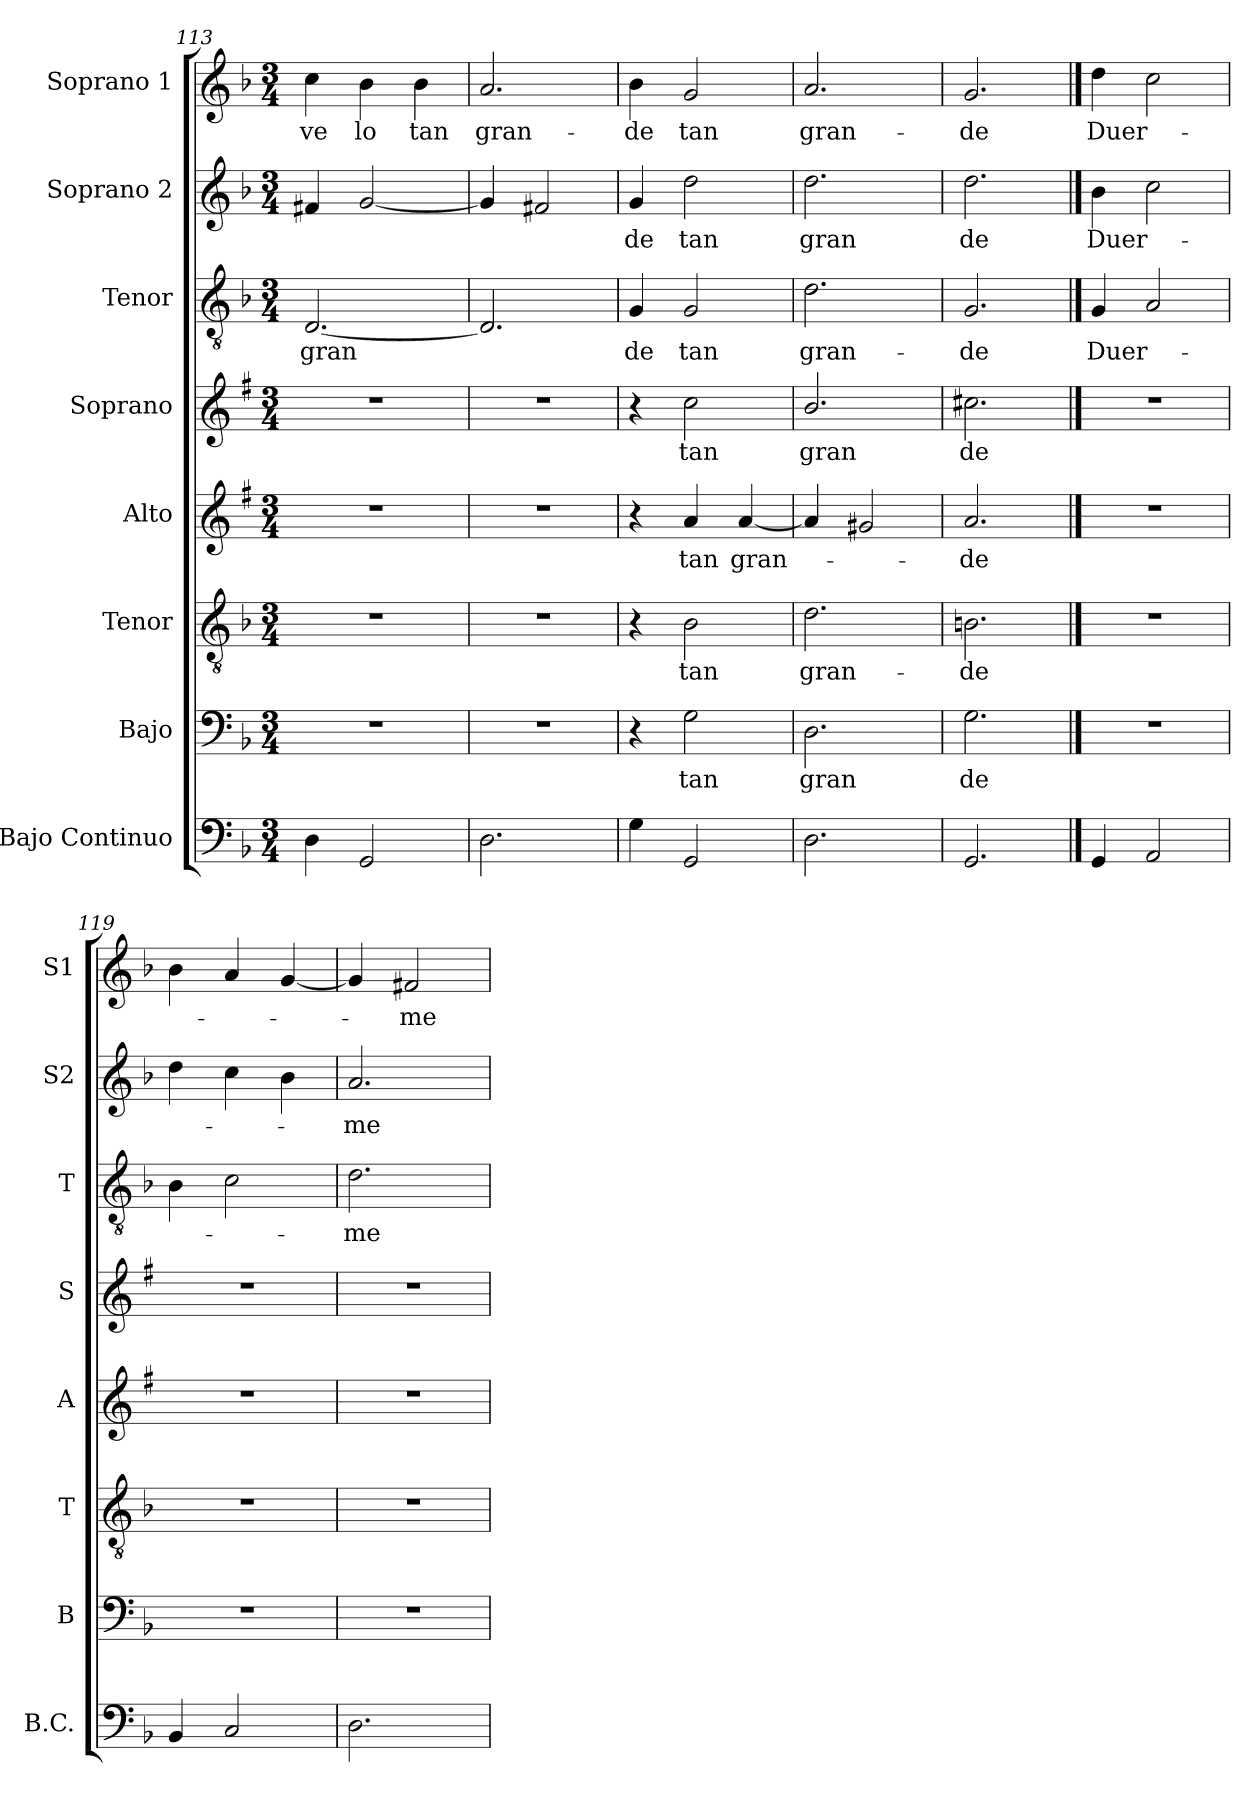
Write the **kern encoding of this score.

**kern	**kern	**text	**kern	**text	**kern	**text	**kern	**text	**kern	**text	**kern	**text	**kern	**text
*part8	*part7	*part7	*part6	*part6	*part5	*part5	*part4	*part4	*part3	*part3	*part2	*part2	*part1	*part1
*staff8	*staff7	*staff7	*staff6	*staff6	*staff5	*staff5	*staff4	*staff4	*staff3	*staff3	*staff2	*staff2	*staff1	*staff1
*I"Bajo Continuo	*I"Bajo	*	*I"Tenor	*	*I"Alto	*	*I"Soprano	*	*I"Tenor	*	*I"Soprano 2	*	*I"Soprano 1	*
*I'B.C.	*I'B	*	*I'T	*	*I'A	*	*I'S	*	*I'T	*	*I'S2	*	*I'S1	*
!!LO:PB:g=z
*clefF4	*clefF4	*	*clefGv2	*	*clefG2	*	*clefG2	*	*clefGv2	*	*clefG2	*	*clefG2	*
*	*	*	*	*	*ITrd1c2	*	*ITrd1c2	*	*	*	*	*	*	*
*k[b-]	*k[b-]	*	*k[b-]	*	*k[b-]	*	*k[b-]	*	*k[b-]	*	*k[b-]	*	*k[b-]	*
*F:	*F:	*	*F:	*	*F:	*	*F:	*	*F:	*	*F:	*	*F:	*
*M3/4	*M3/4	*	*M3/4	*	*M3/4	*	*M3/4	*	*M3/4	*	*M3/4	*	*M3/4	*
=113	=113	=113	=113	=113	=113	=113	=113	=113	=113	=113	=113	=113	=113	=113
4D\	2.r	.	2.r	.	2.r	.	2.r	.	[2.D/	gran	4f#X/	.	4cc\	ve
2GG/	.	.	.	.	.	.	.	.	.	.	[2g/	.	4b-\	lo
.	.	.	.	.	.	.	.	.	.	.	.	.	4b-\	tan
=114	=114	=114	=114	=114	=114	=114	=114	=114	=114	=114	=114	=114	=114	=114
2.D\	2.r	.	2.r	.	2.r	.	2.r	.	2.D/]	.	4g/]	.	2.a/	gran-
.	.	.	.	.	.	.	.	.	.	.	2f#X/	.	.	.
=115	=115	=115	=115	=115	=115	=115	=115	=115	=115	=115	=115	=115	=115	=115
4G\	4r	.	4r	.	4r	.	4r	.	4G/	de	4g/	de	4b-\	-de
2GG/	2G\	tan	2B-\	tan	4g/	tan	2b-\	tan	2G/	tan	2dd\	tan	2g/	tan
.	.	.	.	.	[4g/	gran-	.	.	.	.	.	.	.	.
=116	=116	=116	=116	=116	=116	=116	=116	=116	=116	=116	=116	=116	=116	=116
2.D\	2.D\	gran	2.d\	gran-	4g/]	.	2.a/	gran	2.d\	gran-	2.dd\	gran	2.a/	gran-
.	.	.	.	.	2f#X/	.	.	.	.	.	.	.	.	.
=117	=117	=117	=117	=117	=117	=117	=117	=117	=117	=117	=117	=117	=117	=117
2.GG/	2.G\	de	2.Bn\	-de	2.g/	-de	2.bn\	de	2.G/	-de	2.dd\	de	2.g/	-de
==118	==118	==118	==118	==118	==118	==118	==118	==118	==118	==118	==118	==118	==118	==118
4GG/	2.r	.	2.r	.	2.r	.	2.r	.	4G/	Duer-	4b-\	Duer-	4dd\	Duer-
2AA/	.	.	.	.	.	.	.	.	2A/	.	2cc\	.	2cc\	.
=119	=119	=119	=119	=119	=119	=119	=119	=119	=119	=119	=119	=119	=119	=119
4BB-/	2.r	.	2.r	.	2.r	.	2.r	.	4B-\	.	4dd\	.	4b-\	.
2C/	.	.	.	.	.	.	.	.	2c\	.	4cc\	.	4a/	.
.	.	.	.	.	.	.	.	.	.	.	4b-\	.	[4g/	.
!!LO:PB:g=z
=120	=120	=120	=120	=120	=120	=120	=120	=120	=120	=120	=120	=120	=120	=120
2.D\	2.r	.	2.r	.	2.r	.	2.r	.	2.d\	-me	2.a/	-me	4g/]	.
.	.	.	.	.	.	.	.	.	.	.	.	.	2f#X/	-me
=	=	=	=	=	=	=	=	=	=	=	=	=	=	=
*-	*-	*-	*-	*-	*-	*-	*-	*-	*-	*-	*-	*-	*-	*-
